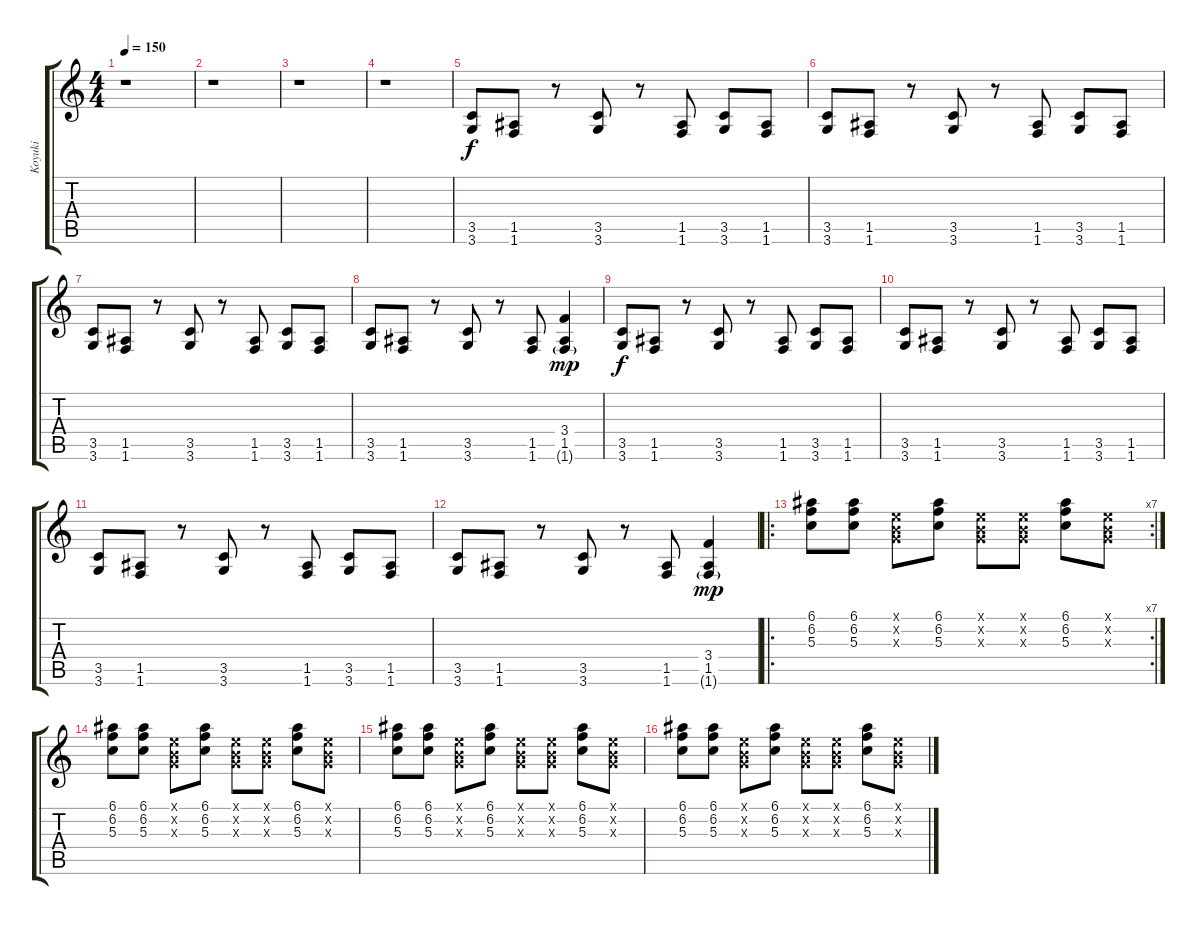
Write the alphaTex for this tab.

\track ("Koyuki" "Koyuki") {instrument distortionguitar}
\staff {score tabs}
\tuning (E4 B3 G3 D3 A2 E2) {hide}
\ts (4 4)
\tempo 150
\clef g2
\ks c
r.1{dy f instrument distortionguitar} |
r.1 |
r.1 |
r.1 |
(3.5 3.6).8 (1.5 1.6).8 r.8 (3.5 3.6).8 r.8 (1.5 1.6).8 (3.5 3.6).8 (1.5 1.6).8 |
(3.5 3.6).8 (1.5 1.6).8 r.8 (3.5 3.6).8 r.8 (1.5 1.6).8 (3.5 3.6).8 (1.5 1.6).8 |
(3.5 3.6).8 (1.5 1.6).8 r.8 (3.5 3.6).8 r.8 (1.5 1.6).8 (3.5 3.6).8 (1.5 1.6).8 |
(3.5 3.6).8 (1.5 1.6).8 r.8 (3.5 3.6).8 r.8 (1.5 1.6).8 (3.4 1.5 1.6{g}).4{dy mp} |
(3.5 3.6).8{dy f} (1.5 1.6).8 r.8 (3.5 3.6).8 r.8 (1.5 1.6).8 (3.5 3.6).8 (1.5 1.6).8 |
(3.5 3.6).8 (1.5 1.6).8 r.8 (3.5 3.6).8 r.8 (1.5 1.6).8 (3.5 3.6).8 (1.5 1.6).8 |
(3.5 3.6).8 (1.5 1.6).8 r.8 (3.5 3.6).8 r.8 (1.5 1.6).8 (3.5 3.6).8 (1.5 1.6).8 |
(3.5 3.6).8 (1.5 1.6).8 r.8 (3.5 3.6).8 r.8 (1.5 1.6).8 (3.4 1.5 1.6{g}).4{dy mp} |
\ro
\rc 7
(6.1 6.2 5.3).8 (6.1 6.2 5.3).8 (0.1{x} 0.2{x} 0.3{x}).8 (6.1 6.2 5.3).8 (0.1{x} 0.2{x} 0.3{x}).8 (0.1{x} 0.2{x} 0.3{x}).8 (6.1 6.2 5.3).8 (0.1{x} 0.2{x} 0.3{x}).8 |
(6.1 6.2 5.3).8 (6.1 6.2 5.3).8 (0.1{x} 0.2{x} 0.3{x}).8 (6.1 6.2 5.3).8 (0.1{x} 0.2{x} 0.3{x}).8 (0.1{x} 0.2{x} 0.3{x}).8 (6.1 6.2 5.3).8 (0.1{x} 0.2{x} 0.3{x}).8 |
(6.1 6.2 5.3).8 (6.1 6.2 5.3).8 (0.1{x} 0.2{x} 0.3{x}).8 (6.1 6.2 5.3).8 (0.1{x} 0.2{x} 0.3{x}).8 (0.1{x} 0.2{x} 0.3{x}).8 (6.1 6.2 5.3).8 (0.1{x} 0.2{x} 0.3{x}).8 |
(6.1 6.2 5.3).8 (6.1 6.2 5.3).8 (0.1{x} 0.2{x} 0.3{x}).8 (6.1 6.2 5.3).8 (0.1{x} 0.2{x} 0.3{x}).8 (0.1{x} 0.2{x} 0.3{x}).8 (6.1 6.2 5.3).8 (0.1{x} 0.2{x} 0.3{x}).8
